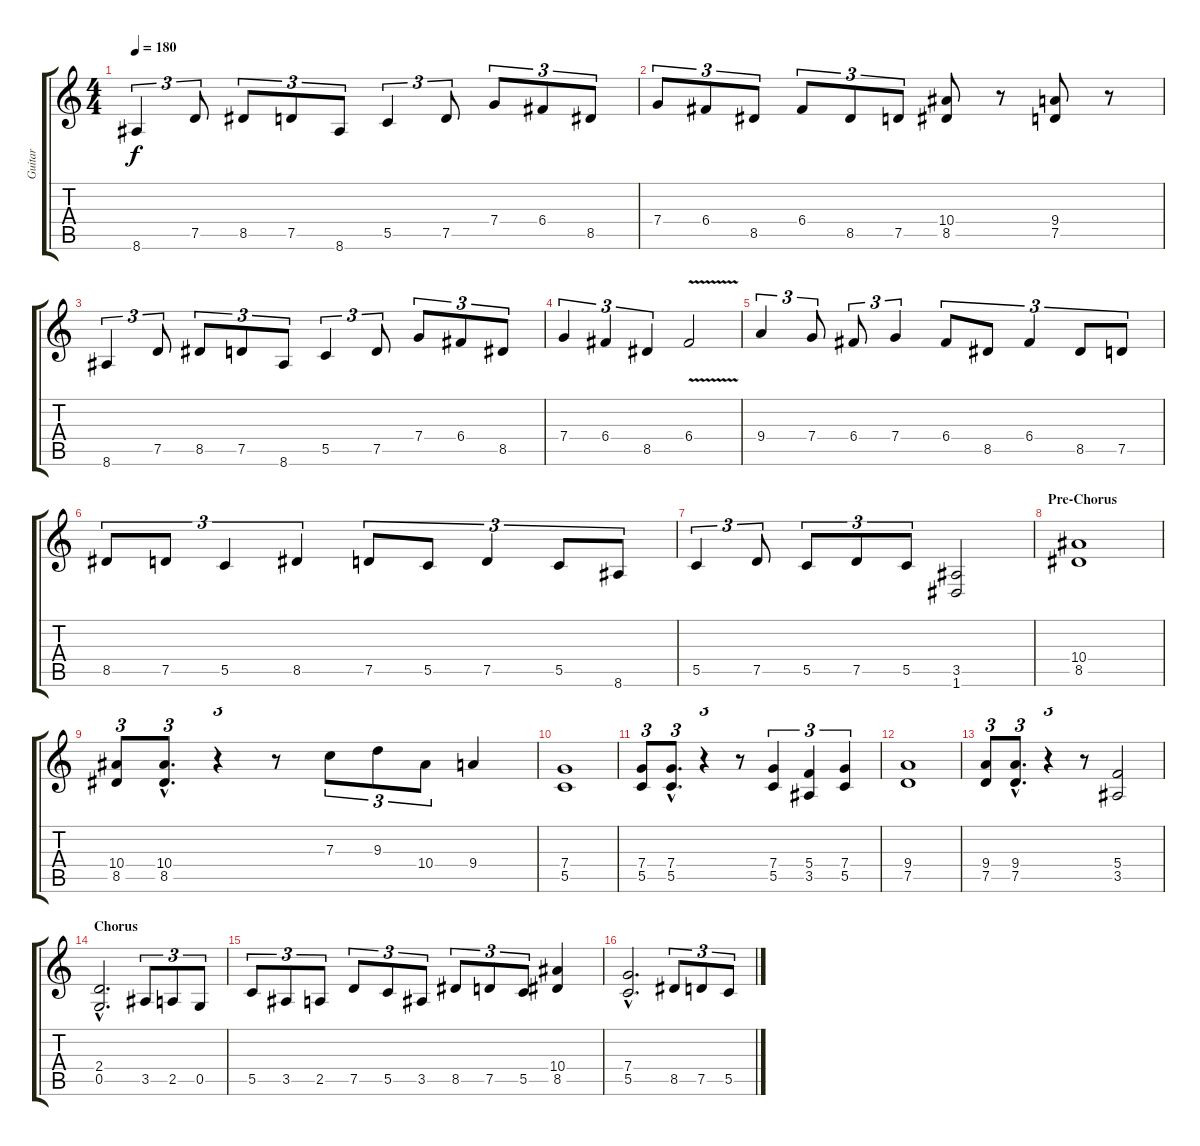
\track ("Guitar" "Guitar") {instrument distortionguitar}
\staff {score tabs}
\tuning (D4 A3 F3 C3 G2 D2) {hide}
\ts (4 4)
\tempo 180
\clef g2
\ks c
8.6.4{tu (3 2) dy f} 7.5.8{tu (3 2)} 8.5.8{tu (3 2)} 7.5.8{tu (3 2)} 8.6.8{tu (3 2)} 5.5.4{tu (3 2)} 7.5.8{tu (3 2)} 7.4.8{tu (3 2)} 6.4.8{tu (3 2)} 8.5.8{tu (3 2)} |
7.4.8{tu (3 2)} 6.4.8{tu (3 2)} 8.5.8{tu (3 2)} 6.4.8{tu (3 2)} 8.5.8{tu (3 2)} 7.5.8{tu (3 2)} (10.4 8.5).8 r.8 (9.4 7.5).8 r.8 |
8.6.4{tu (3 2)} 7.5.8{tu (3 2)} 8.5.8{tu (3 2)} 7.5.8{tu (3 2)} 8.6.8{tu (3 2)} 5.5.4{tu (3 2)} 7.5.8{tu (3 2)} 7.4.8{tu (3 2)} 6.4.8{tu (3 2)} 8.5.8{tu (3 2)} |
7.4.4{tu (3 2)} 6.4.4{tu (3 2)} 8.5.4{tu (3 2)} 6.4{v}.2 |
9.4.4{tu (3 2)} 7.4.8{tu (3 2)} 6.4.8{tu (3 2)} 7.4.4{tu (3 2)} 6.4.8{tu (3 2)} 8.5.8{tu (3 2)} 6.4.4{tu (3 2)} 8.5.8{tu (3 2)} 7.5.8{tu (3 2)} |
8.5.8{tu (3 2)} 7.5.8{tu (3 2)} 5.5.4{tu (3 2)} 8.5.4{tu (3 2)} 7.5.8{tu (3 2)} 5.5.8{tu (3 2)} 7.5.4{tu (3 2)} 5.5.8{tu (3 2)} 8.6.8{tu (3 2)} |
5.5.4{tu (3 2)} 7.5.8{tu (3 2)} 5.5.8{tu (3 2)} 7.5.8{tu (3 2)} 5.5.8{tu (3 2)} (3.5 1.6).2 |
\section ("" "Pre-Chorus")
(10.4 8.5).1{volume 14} |
(10.4 8.5).8{tu (3 2)} (10.4{hac} 8.5{hac}).8{d tu (3 2)} r.4{tu (3 2)} r.8 7.3.8{tu (3 2)} 9.3.8{tu (3 2)} 10.4.8{tu (3 2)} 9.4.4 |
(7.4 5.5).1 |
(7.4 5.5).8{tu (3 2)} (7.4{hac} 5.5{hac}).8{d tu (3 2)} r.4{tu (3 2)} r.8 (7.4 5.5).4{tu (3 2)} (5.4 3.5).4{tu (3 2)} (7.4 5.5).4{tu (3 2)} |
(9.4 7.5).1 |
(9.4 7.5).8{tu (3 2)} (9.4{hac} 7.5{hac}).8{d tu (3 2)} r.4{tu (3 2)} r.8 (5.4 3.5).2 |
\section ("" "Chorus")
(2.4{hac} 0.5{hac}).2{d} 3.5.8{tu (3 2)} 2.5.8{tu (3 2)} 0.5.8{tu (3 2)} |
5.5.8{tu (3 2)} 3.5.8{tu (3 2)} 2.5.8{tu (3 2)} 7.5.8{tu (3 2)} 5.5.8{tu (3 2)} 3.5.8{tu (3 2)} 8.5.8{tu (3 2)} 7.5.8{tu (3 2)} 5.5.8{tu (3 2)} (10.4 8.5).4 |
(7.4{hac} 5.5{hac}).2{d} 8.5.8{tu (3 2)} 7.5.8{tu (3 2)} 5.5.8{tu (3 2)}
